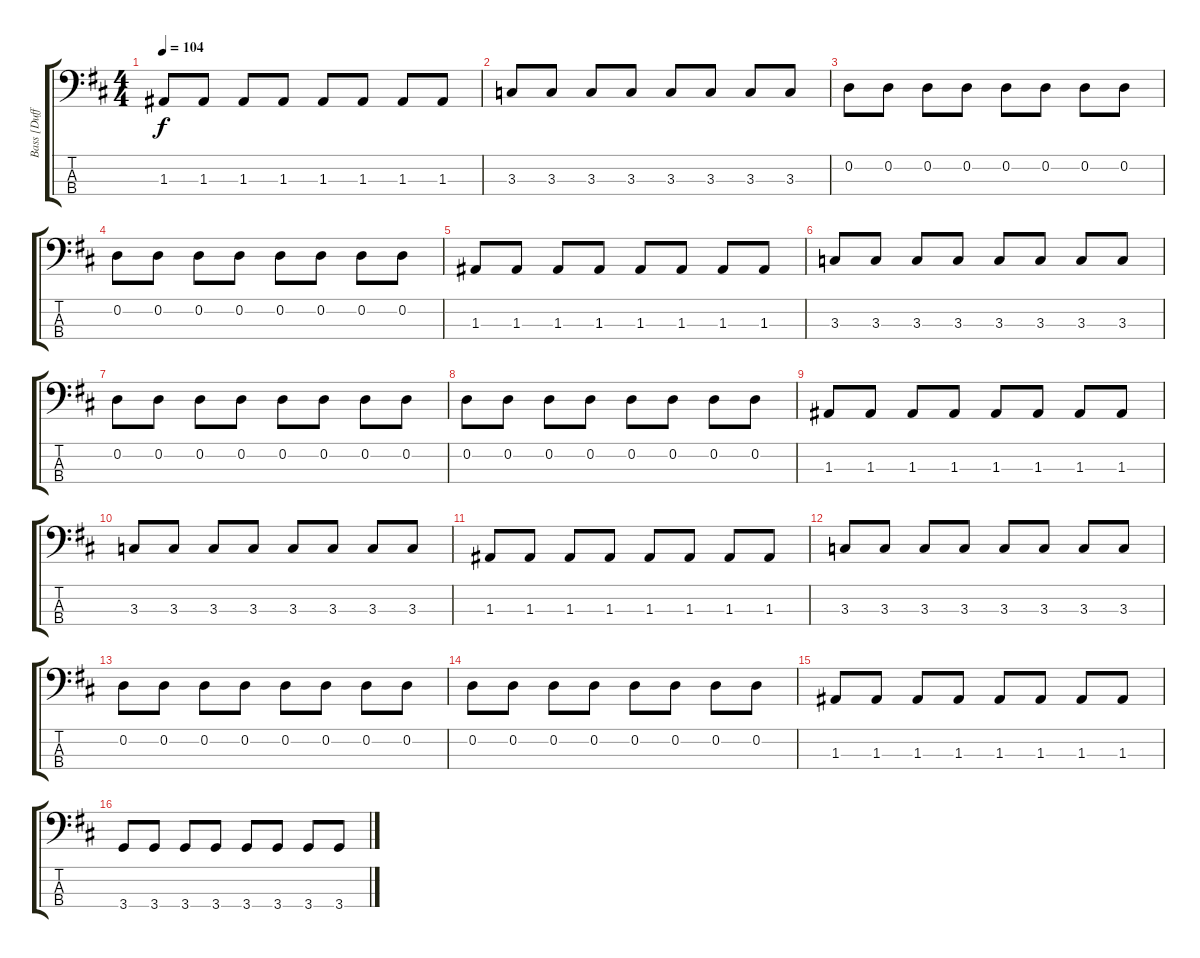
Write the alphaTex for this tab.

\track ("Bass [Duff]" "Bass [Duff") {instrument electricbassfinger}
\staff {score tabs}
\tuning (G2 D2 A1 E1) {hide}
\ts (4 4)
\tempo 104
\clef f4
\ks d
1.3.8{dy f volume 12} 1.3.8 1.3.8 1.3.8 1.3.8 1.3.8 1.3.8 1.3.8 |
3.3.8 3.3.8 3.3.8 3.3.8 3.3.8 3.3.8 3.3.8 3.3.8 |
0.2.8 0.2.8 0.2.8 0.2.8 0.2.8 0.2.8 0.2.8 0.2.8 |
0.2.8 0.2.8 0.2.8 0.2.8 0.2.8 0.2.8 0.2.8 0.2.8 |
1.3.8 1.3.8 1.3.8 1.3.8 1.3.8 1.3.8 1.3.8 1.3.8 |
3.3.8 3.3.8 3.3.8 3.3.8 3.3.8 3.3.8 3.3.8 3.3.8 |
0.2.8 0.2.8 0.2.8 0.2.8 0.2.8 0.2.8 0.2.8 0.2.8 |
0.2.8 0.2.8 0.2.8 0.2.8 0.2.8 0.2.8 0.2.8 0.2.8 |
1.3.8 1.3.8 1.3.8 1.3.8 1.3.8 1.3.8 1.3.8 1.3.8 |
3.3.8 3.3.8 3.3.8 3.3.8 3.3.8 3.3.8 3.3.8 3.3.8 |
1.3.8 1.3.8 1.3.8 1.3.8 1.3.8 1.3.8 1.3.8 1.3.8 |
3.3.8 3.3.8 3.3.8 3.3.8 3.3.8 3.3.8 3.3.8 3.3.8 |
0.2.8 0.2.8 0.2.8 0.2.8 0.2.8 0.2.8 0.2.8 0.2.8 |
0.2.8 0.2.8 0.2.8 0.2.8 0.2.8 0.2.8 0.2.8 0.2.8 |
1.3.8{volume 16} 1.3.8 1.3.8 1.3.8 1.3.8 1.3.8 1.3.8 1.3.8 |
3.4.8 3.4.8 3.4.8 3.4.8 3.4.8 3.4.8 3.4.8 3.4.8
